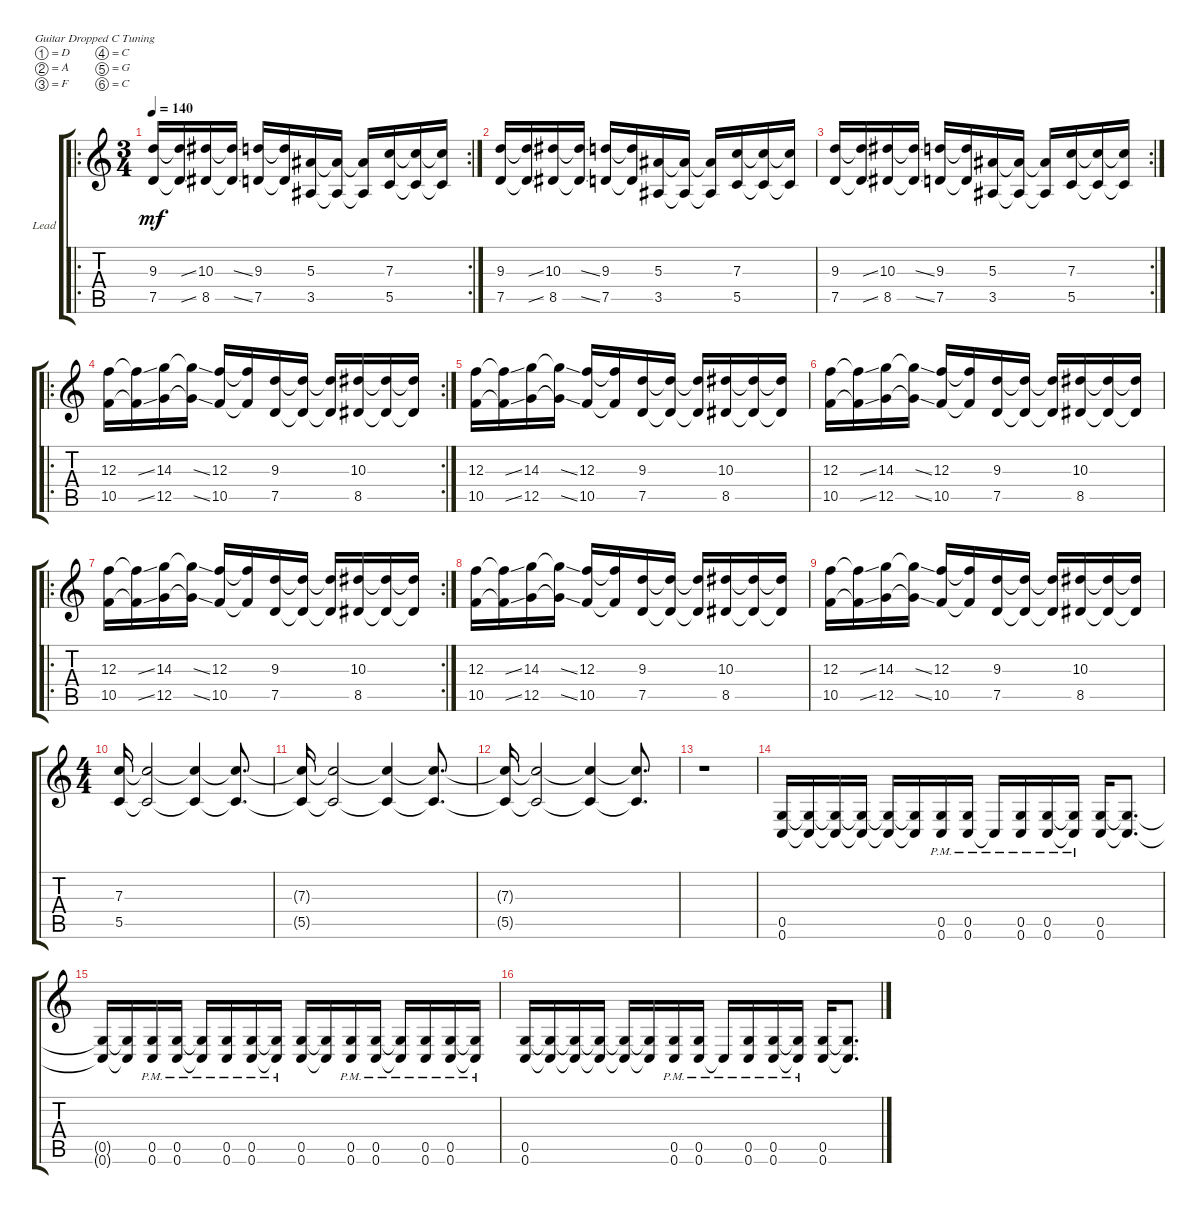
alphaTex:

\defaultSystemsLayout 4
\bracketExtendMode groupsimilarinstruments
\firstSystemTrackNameOrientation horizontal
\otherSystemsTrackNameOrientation horizontal
\track ("Lead" "Lead") {instrument distortionguitar}
\staff {score tabs}
\tuning (D4 A3 F3 C3 G2 C2)
\ro
\rc 2
\ts (3 4)
\tempo 140
\clef g2
\ks c
(9.3 7.5).16{dy mf} (9.3{ss t} 7.5{ss t}).16 (10.3 8.5).16 (10.3{ss t} 8.5{ss t}).16 (9.3 7.5).16 (9.3{t} 7.5{t}).16 (3.5 5.3).16 (3.5{t} 5.3{t}).16 (5.3{t} 3.5{t}).16 (5.5 7.3).16 (7.3{t} 5.5{t}).16 (5.5{t} 7.3{t}).16 |
(9.3 7.5).16 (9.3{ss t} 7.5{ss t}).16 (10.3 8.5).16 (10.3{ss t} 8.5{ss t}).16 (9.3 7.5).16 (9.3{t} 7.5{t}).16 (3.5 5.3).16 (3.5{t} 5.3{t}).16 (5.3{t} 3.5{t}).16 (5.5 7.3).16 (7.3{t} 5.5{t}).16 (5.5{t} 7.3{t}).16 |
\rc 2
(9.3 7.5).16 (9.3{ss t} 7.5{ss t}).16 (10.3 8.5).16 (10.3{ss t} 8.5{ss t}).16 (9.3 7.5).16 (9.3{t} 7.5{t}).16 (3.5 5.3).16 (3.5{t} 5.3{t}).16 (5.3{t} 3.5{t}).16 (5.5 7.3).16 (7.3{t} 5.5{t}).16 (5.5{t} 7.3{t}).16 |
\ro
\rc 2
(12.3 10.5).16 (12.3{ss t} 10.5{ss t}).16 (14.3 12.5).16 (14.3{ss t} 12.5{ss t}).16 (12.3 10.5).16 (12.3{t} 10.5{t}).16 (7.5 9.3).16 (7.5{t} 9.3{t}).16 (9.3{t} 7.5{t}).16 (8.5 10.3).16 (10.3{t} 8.5{t}).16 (8.5{t} 10.3{t}).16 |
(12.3 10.5).16 (12.3{ss t} 10.5{ss t}).16 (14.3 12.5).16 (14.3{ss t} 12.5{ss t}).16 (12.3 10.5).16 (12.3{t} 10.5{t}).16 (7.5 9.3).16 (7.5{t} 9.3{t}).16 (9.3{t} 7.5{t}).16 (8.5 10.3).16 (10.3{t} 8.5{t}).16 (8.5{t} 10.3{t}).16 |
(12.3 10.5).16 (12.3{ss t} 10.5{ss t}).16 (14.3 12.5).16 (14.3{ss t} 12.5{ss t}).16 (12.3 10.5).16 (12.3{t} 10.5{t}).16 (7.5 9.3).16 (7.5{t} 9.3{t}).16 (9.3{t} 7.5{t}).16 (8.5 10.3).16 (10.3{t} 8.5{t}).16 (8.5{t} 10.3{t}).16 |
\ro
\rc 2
(12.3 10.5).16 (12.3{ss t} 10.5{ss t}).16 (14.3 12.5).16 (14.3{ss t} 12.5{ss t}).16 (12.3 10.5).16 (12.3{t} 10.5{t}).16 (7.5 9.3).16 (7.5{t} 9.3{t}).16 (9.3{t} 7.5{t}).16 (8.5 10.3).16 (10.3{t} 8.5{t}).16 (8.5{t} 10.3{t}).16 |
(12.3 10.5).16 (12.3{ss t} 10.5{ss t}).16 (14.3 12.5).16 (14.3{ss t} 12.5{ss t}).16 (12.3 10.5).16 (12.3{t} 10.5{t}).16 (7.5 9.3).16 (7.5{t} 9.3{t}).16 (9.3{t} 7.5{t}).16 (8.5 10.3).16 (10.3{t} 8.5{t}).16 (8.5{t} 10.3{t}).16 |
(12.3 10.5).16 (12.3{ss t} 10.5{ss t}).16 (14.3 12.5).16 (14.3{ss t} 12.5{ss t}).16 (12.3 10.5).16 (12.3{t} 10.5{t}).16 (7.5 9.3).16 (7.5{t} 9.3{t}).16 (9.3{t} 7.5{t}).16 (8.5 10.3).16 (10.3{t} 8.5{t}).16 (8.5{t} 10.3{t}).16 |
\ts (4 4)
(5.5 7.3).16 (7.3{t} 5.5{t}).2 (7.3{t} 5.5{t}).4 (7.3{t} 5.5{t}).8{d} |
(7.3{t} 5.5{t}).16 (5.5{t} 7.3{t}).2 (5.5{t} 7.3{t}).4 (5.5{t} 7.3{t}).8{d} |
(5.5{t} 7.3{t}).16 (5.5{t} 7.3{t}).2 (5.5{t} 7.3{t}).4 (5.5{t} 7.3{t}).8{d} |
r.1 |
(0.6 0.5).16 (0.5{t} 0.6{t}).16 (0.5{t} 0.6{t}).16 (0.5{t} 0.6{t}).16 (0.5{t} 0.6{t}).16 (0.5{t} 0.6{t}).16 (0.6{pm} 0.5{pm}).16 (0.5{pm} 0.6{pm}).16 0.6{pm t}.16 (0.6{pm} 0.5{pm}).16 (0.5{pm} 0.6{pm}).16 (0.6{pm t} 0.5{pm t}).16 (0.6 0.5).16 (0.6{t} 0.5{t}).8{d} |
(0.6{t} 0.5{t}).16 (0.6{t} 0.5{t}).16 (0.5{pm} 0.6{pm}).16 (0.6{pm} 0.5{pm}).16 (0.5{pm t} 0.6{pm t}).16 (0.6{pm} 0.5{pm}).16 (0.5{pm} 0.6{pm}).16 (0.6{pm t} 0.5{pm t}).16 (0.5 0.6).16 (0.6{t} 0.5{t}).16 (0.6{pm} 0.5{pm}).16 (0.6{pm} 0.5{pm}).16 (0.5{pm t} 0.6{pm t}).16 (0.6{pm} 0.5{pm}).16 (0.5{pm} 0.6{pm}).16 (0.6{pm t} 0.5{pm t}).16 |
(0.6 0.5).16 (0.5{t} 0.6{t}).16 (0.5{t} 0.6{t}).16 (0.5{t} 0.6{t}).16 (0.5{t} 0.6{t}).16 (0.5{t} 0.6{t}).16 (0.6{pm} 0.5{pm}).16 (0.5{pm} 0.6{pm}).16 0.6{pm t}.16 (0.6{pm} 0.5{pm}).16 (0.5{pm} 0.6{pm}).16 (0.6{pm t} 0.5{pm t}).16 (0.6 0.5).16 (0.6{t} 0.5{t}).8{d}
